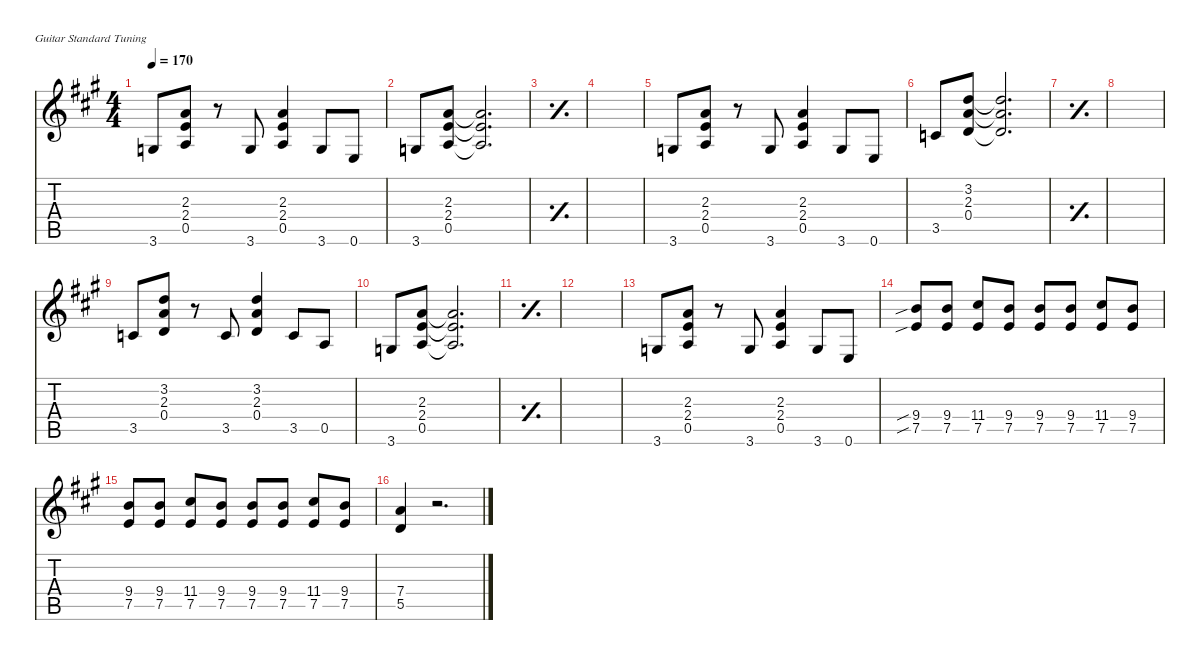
\defaultSystemsLayout 4
\hideDynamics
\bracketExtendMode nobrackets
\singleTrackTrackNamePolicy hidden
\multiTrackTrackNamePolicy hidden
\firstSystemTrackNameMode fullname
\firstSystemTrackNameOrientation horizontal
\otherSystemsTrackNameOrientation horizontal
\track ("Guitar 1" "dist.guit.") {defaultSystemsLayout 8 mute instrument distortionguitar}
\staff {score tabs}
\tuning (E4 B3 G3 D3 A2 E2)
\ts (4 4)
\tempo 170
\clef g2
\ks a
3.6{acc forcenatural}.8{dy f beam Up} (2.3{acc forcenatural} 2.4{acc forcenatural} 0.5{acc forcenatural}).8{beam Up} r.8{beam Up} 3.6{acc forcenatural}.8{beam Up} (2.3{acc forcenatural} 2.4{acc forcenatural} 0.5{acc forcenatural}).4{beam Up} 3.6{acc forcenatural}.8{beam Up} 0.6{acc forcenatural}.8{beam Up} |
3.6{acc forcenatural}.8{beam Up} (2.3{acc forcenatural} 2.4{acc forcenatural} 0.5{acc forcenatural}).8{beam Up} (2.3{t acc forcenatural} 2.4{t acc forcenatural} 0.5{t acc forcenatural}).2{d beam Up} |
\simile simple
|
|
\simile none
3.6{acc forcenatural}.8{beam Up} (2.3{acc forcenatural} 2.4{acc forcenatural} 0.5{acc forcenatural}).8{beam Up} r.8{beam Up} 3.6{acc forcenatural}.8{beam Up} (2.3{acc forcenatural} 2.4{acc forcenatural} 0.5{acc forcenatural}).4{beam Up} 3.6{acc forcenatural}.8{beam Up} 0.6{acc forcenatural}.8{beam Up} |
3.5{acc forcenatural}.8{beam Up} (3.2{acc forcenatural} 2.3{acc forcenatural} 0.4{acc forcenatural}).8{beam Up} (3.2{t acc forcenatural} 2.3{t acc forcenatural} 0.4{t acc forcenatural}).2{d beam Up} |
\simile simple
|
|
\simile none
3.5{acc forcenatural}.8{beam Up} (3.2{acc forcenatural} 2.3{acc forcenatural} 0.4{acc forcenatural}).8{beam Up} r.8{beam Up} 3.5{acc forcenatural}.8{beam Up} (3.2{acc forcenatural} 2.3{acc forcenatural} 0.4{acc forcenatural}).4{beam Up} 3.5{acc forcenatural}.8{beam Up} 0.5{acc forcenatural}.8{beam Up} |
3.6{acc forcenatural}.8{beam Up} (2.3{acc forcenatural} 2.4{acc forcenatural} 0.5{acc forcenatural}).8{beam Up} (2.3{t acc forcenatural} 2.4{t acc forcenatural} 0.5{t acc forcenatural}).2{d beam Up} |
\simile simple
|
|
\simile none
3.6{acc forcenatural}.8{beam Up} (2.3{acc forcenatural} 2.4{acc forcenatural} 0.5{acc forcenatural}).8{beam Up} r.8{beam Up} 3.6{acc forcenatural}.8{beam Up} (2.3{acc forcenatural} 2.4{acc forcenatural} 0.5{acc forcenatural}).4{beam Up} 3.6{acc forcenatural}.8{beam Up} 0.6{acc forcenatural}.8{beam Up} |
(9.4{sib acc forcenatural} 7.5{sib acc forcenatural}).8{beam Up} (9.4{acc forcenatural} 7.5{acc forcenatural}).8{beam Up} (11.4{acc #} 7.5{acc forcenatural}).8{beam Up} (9.4{acc forcenatural} 7.5{acc forcenatural}).8{beam Up} (9.4{acc forcenatural} 7.5{acc forcenatural}).8{beam Up} (9.4{acc forcenatural} 7.5{acc forcenatural}).8{beam Up} (11.4{acc #} 7.5{acc forcenatural}).8{beam Up} (9.4{acc forcenatural} 7.5{acc forcenatural}).8{beam Up} |
(9.4{acc forcenatural} 7.5{acc forcenatural}).8{beam Up} (9.4{acc forcenatural} 7.5{acc forcenatural}).8{beam Up} (11.4{acc #} 7.5{acc forcenatural}).8{beam Up} (9.4{acc forcenatural} 7.5{acc forcenatural}).8{beam Up} (9.4{acc forcenatural} 7.5{acc forcenatural}).8{beam Up} (9.4{acc forcenatural} 7.5{acc forcenatural}).8{beam Up} (11.4{acc #} 7.5{acc forcenatural}).8{beam Up} (9.4{acc forcenatural} 7.5{acc forcenatural}).8{beam Up} |
(7.4{acc forcenatural} 5.5{acc forcenatural}).4{beam Up} r.2{d beam Up}
